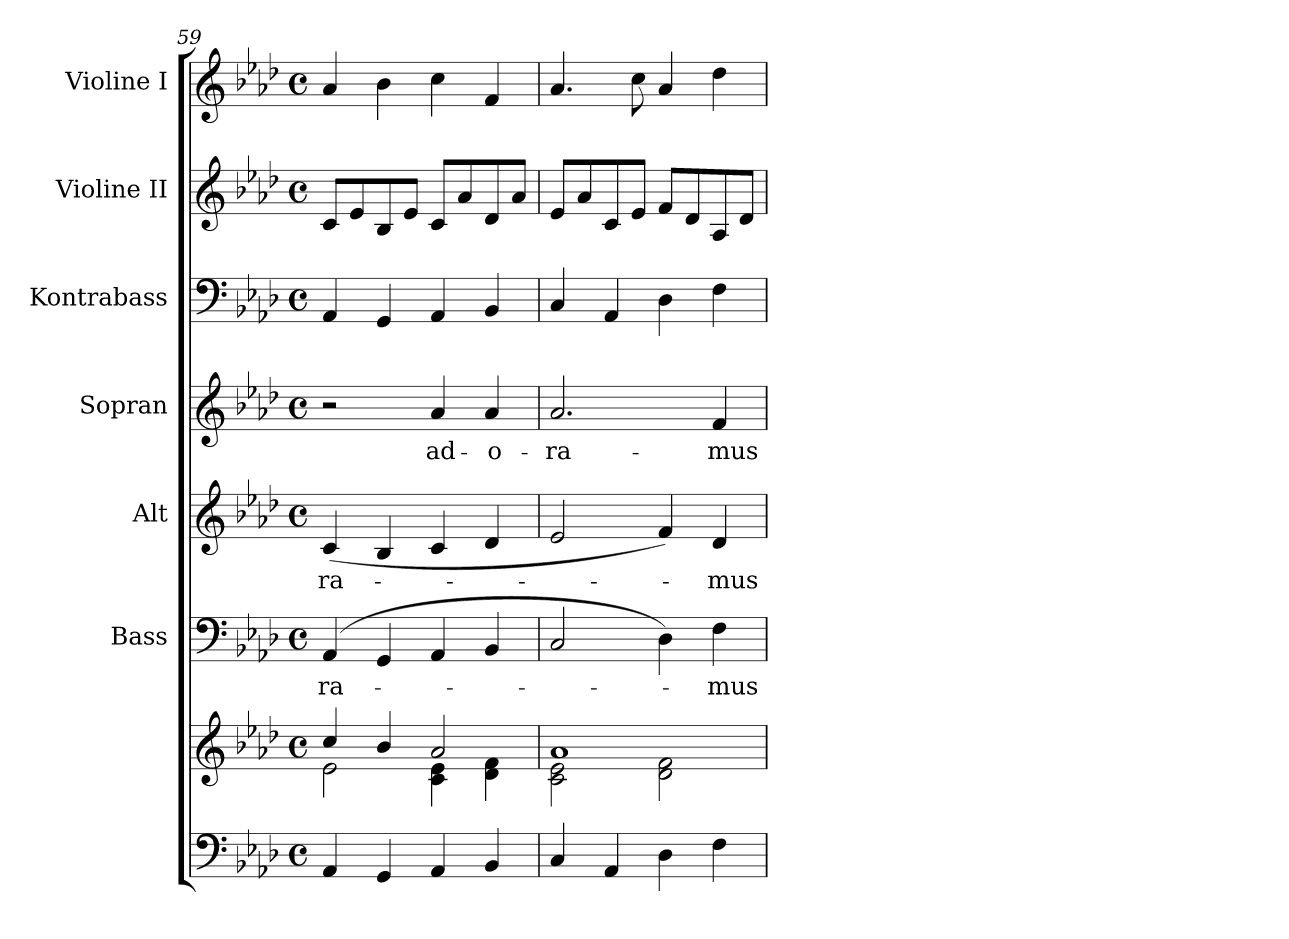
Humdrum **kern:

**kern	**kern	**kern	**text	**kern	**text	**kern	**text	**kern	**kern	**kern
*part7	*part7	*part6	*part6	*part5	*part5	*part4	*part4	*part3	*part2	*part1
*staff8	*staff7	*staff6	*staff6	*staff5	*staff5	*staff4	*staff4	*staff3	*staff2	*staff1
*	*	*I"Bass	*	*I"Alt	*	*I"Sopran	*	*I"Kontrabass	*I"Violine II	*I"Violine I
*	*	*I'B.	*	*I'A.	*	*I'S.	*	*I'Kb.	*I'Vl. II	*I'Vl. I
*clefF4	*clefG2	*clefF4	*	*clefG2	*	*clefG2	*	*clefF4	*clefG2	*clefG2
*	*	*	*	*	*	*	*	*ITrd7c12	*	*
*k[b-e-a-d-]	*k[b-e-a-d-]	*k[b-e-a-d-]	*	*k[b-e-a-d-]	*	*k[b-e-a-d-]	*	*k[b-e-a-d-]	*k[b-e-a-d-]	*k[b-e-a-d-]
*A-:	*A-:	*A-:	*	*A-:	*	*A-:	*	*A-:	*A-:	*A-:
*M4/4	*M4/4	*M4/4	*	*M4/4	*	*M4/4	*	*M4/4	*M4/4	*M4/4
*met(c)	*met(c)	*met(c)	*	*met(c)	*	*met(c)	*	*met(c)	*met(c)	*met(c)
=59	=59	=59	=59	=59	=59	=59	=59	=59	=59	=59
*	*^	*	*	*	*	*	*	*	*	*
!	!	!	!	!LO:LY:b	!	!LO:LY:b	!	!	!	!	!
4AA-/	4cc/	2e-\	(4AA-/	-ra-	(<4c/	-ra-	2r	.	4AAA-/	8c/L	4a-/
.	.	.	.	.	.	.	.	.	.	8e-/	.
4GG/	4b-/	.	4GG/	.	4B-/	.	.	.	4GGG/	8B-/	4b-\
.	.	.	.	.	.	.	.	.	.	8e-/J	.
!	!	!	!	!	!	!	!	!LO:LY:b	!	!	!
4AA-/	2a-/	4c\ 4e-\	4AA-/	.	4c/	.	4a-/	ad-	4AAA-/	8c/L	4cc\
.	.	.	.	.	.	.	.	.	.	8a-/	.
!	!	!	!	!	!	!	!	!LO:LY:b	!	!	!
4BB-/	.	4d-\ 4f\	4BB-/	.	4d-/	.	4a-/	-o-	4BBB-/	8d-/	4f/
.	.	.	.	.	.	.	.	.	.	8a-/J	.
=60	=60	=60	=60	=60	=60	=60	=60	=60	=60	=60	=60
!	!	!	!	!	!	!	!	!LO:LY:b	!	!	!
4C/	1a-	2c\ 2e-\	2C/	.	2e-/	.	2.a-/	-ra-	4CC/	8e-/L	4.a-/
.	.	.	.	.	.	.	.	.	.	8a-/	.
4AA-/	.	.	.	.	.	.	.	.	4AAA-/	8c/	.
.	.	.	.	.	.	.	.	.	.	8e-/J	8cc\
4D-\	.	2d-\ 2f\	4D-\)	.	4f/)	.	.	.	4DD-\	8f/L	4a-/
.	.	.	.	.	.	.	.	.	.	8d-/	.
!	!	!	!	!LO:LY:b	!	!LO:LY:b	!	!LO:LY:b	!	!	!
4F\	.	.	4F\	-mus	4d-/	-mus	4f/	-mus	4FF\	8A-/	4dd-\
.	.	.	.	.	.	.	.	.	.	8d-/J	.
*	*v	*v	*	*	*	*	*	*	*	*	*
=	=	=	=	=	=	=	=	=	=	=
*-	*-	*-	*-	*-	*-	*-	*-	*-	*-	*-
